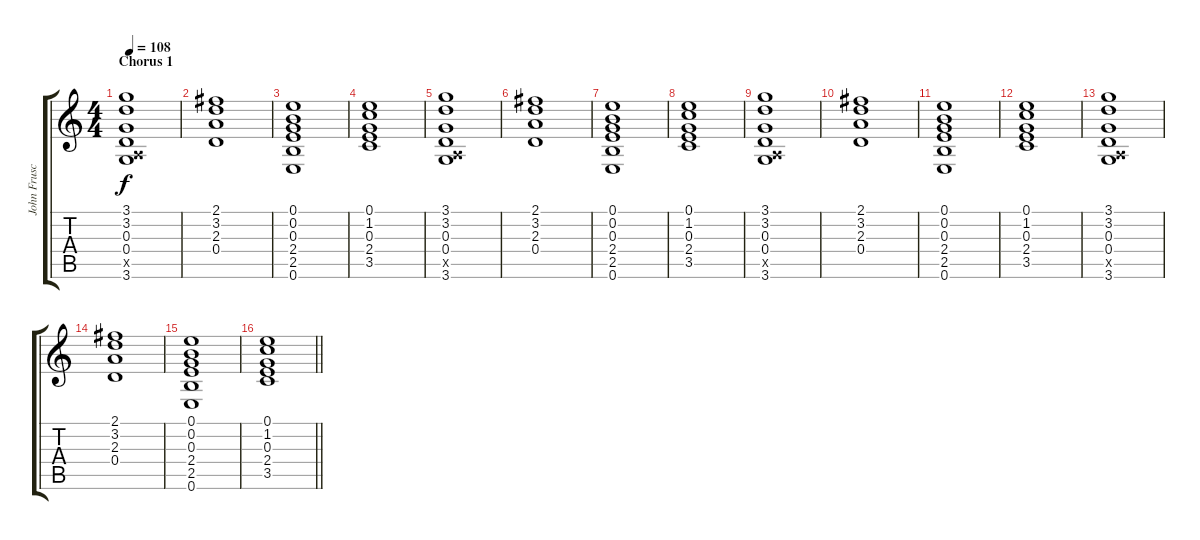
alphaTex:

\track ("John Frusciante | Gtr. 1" "John Frusc") {instrument electricguitarjazz}
\staff {score tabs}
\tuning (E4 B3 G3 D3 A2 E2) {hide}
\ts (4 4)
\section ("" "Chorus 1")
\tempo 108
\clef g2
\ks c
(3.1 3.2 0.3 0.4 0.5{x} 3.6).1{dy f} |
(2.1 3.2 2.3 0.4).1 |
(0.1 0.2 0.3 2.4 2.5 0.6).1 |
(0.1 1.2 0.3 2.4 3.5).1 |
(3.1 3.2 0.3 0.4 0.5{x} 3.6).1 |
(2.1 3.2 2.3 0.4).1 |
(0.1 0.2 0.3 2.4 2.5 0.6).1 |
(0.1 1.2 0.3 2.4 3.5).1 |
(3.1 3.2 0.3 0.4 0.5{x} 3.6).1 |
(2.1 3.2 2.3 0.4).1 |
(0.1 0.2 0.3 2.4 2.5 0.6).1 |
(0.1 1.2 0.3 2.4 3.5).1 |
(3.1 3.2 0.3 0.4 0.5{x} 3.6).1 |
(2.1 3.2 2.3 0.4).1 |
(0.1 0.2 0.3 2.4 2.5 0.6).1 |
\barLineRight lightlight
(0.1 1.2 0.3 2.4 3.5).1
